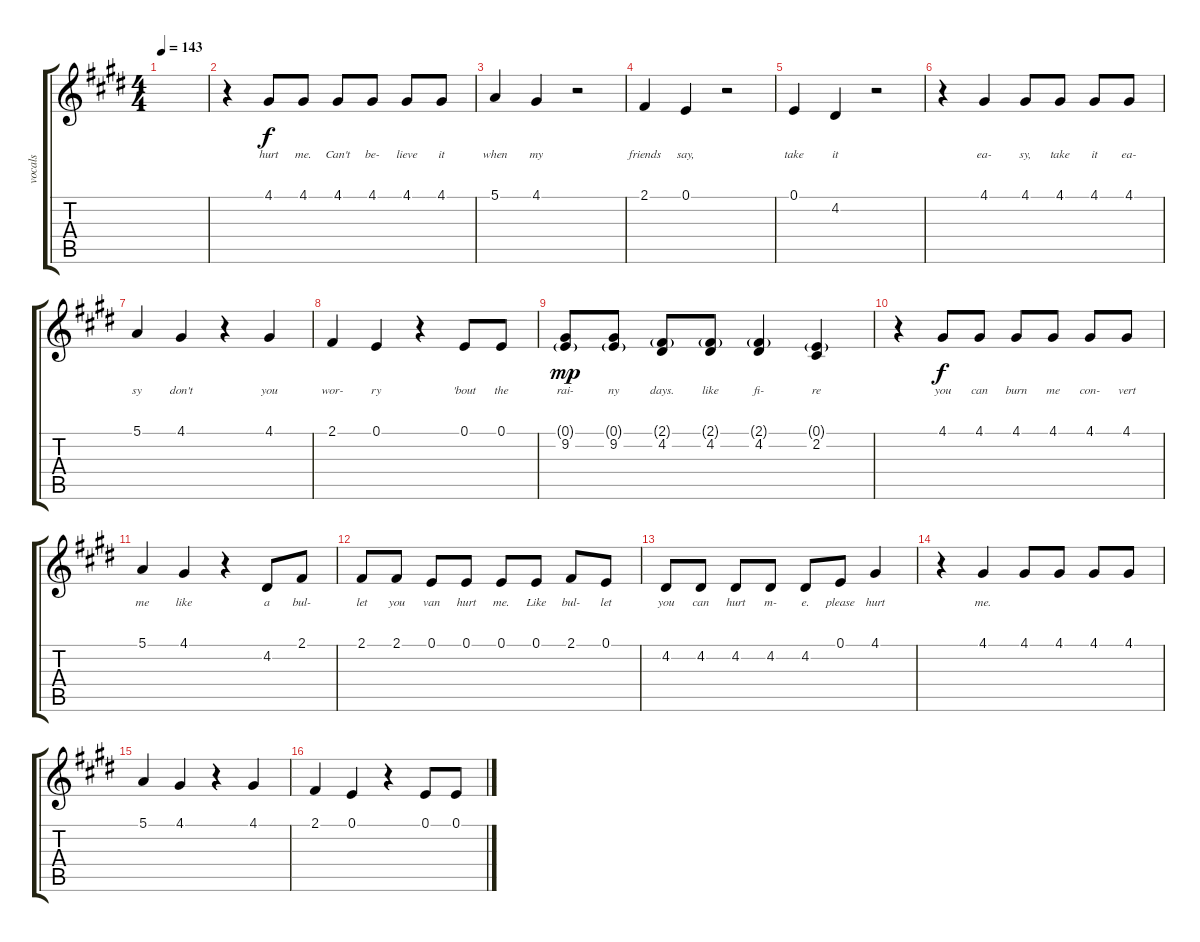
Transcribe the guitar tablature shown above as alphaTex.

\track ("vocals" "vocals") {instrument bassoon}
\staff {score tabs}
\tuning (E4 B3 G3 D3 A2 E2) {hide}
\ts (4 4)
\tempo 143
\clef g2
\ks c#minor
|
r.4 4.1.8{lyrics (0 "hurt") lyrics (1 "") lyrics (2 "") lyrics (3 "") lyrics (4 "")} 4.1.8{lyrics (0 "me.") lyrics (1 "") lyrics (2 "") lyrics (3 "") lyrics (4 "")} 4.1.8{lyrics (0 "Can't") lyrics (1 "") lyrics (2 "") lyrics (3 "") lyrics (4 "")} 4.1.8{lyrics (0 "be-") lyrics (1 "") lyrics (2 "") lyrics (3 "") lyrics (4 "")} 4.1.8{lyrics (0 "lieve") lyrics (1 "") lyrics (2 "") lyrics (3 "") lyrics (4 "")} 4.1.8{lyrics (0 "it") lyrics (1 "") lyrics (2 "") lyrics (3 "") lyrics (4 "")} |
5.1.4{lyrics (0 "when") lyrics (1 "") lyrics (2 "") lyrics (3 "") lyrics (4 "")} 4.1.4{lyrics (0 "my") lyrics (1 "") lyrics (2 "") lyrics (3 "") lyrics (4 "")} r.2 |
2.1.4{lyrics (0 "friends") lyrics (1 "") lyrics (2 "") lyrics (3 "") lyrics (4 "")} 0.1.4{lyrics (0 "say,") lyrics (1 "") lyrics (2 "") lyrics (3 "") lyrics (4 "")} r.2 |
0.1.4{lyrics (0 "take") lyrics (1 "") lyrics (2 "") lyrics (3 "") lyrics (4 "")} 4.2.4{lyrics (0 "it") lyrics (1 "") lyrics (2 "") lyrics (3 "") lyrics (4 "")} r.2 |
r.4 4.1.4{lyrics (0 "ea-") lyrics (1 "") lyrics (2 "") lyrics (3 "") lyrics (4 "")} 4.1.8{lyrics (0 "sy,") lyrics (1 "") lyrics (2 "") lyrics (3 "") lyrics (4 "")} 4.1.8{lyrics (0 "take") lyrics (1 "") lyrics (2 "") lyrics (3 "") lyrics (4 "")} 4.1.8{lyrics (0 "it") lyrics (1 "") lyrics (2 "") lyrics (3 "") lyrics (4 "")} 4.1.8{lyrics (0 "ea-") lyrics (1 "") lyrics (2 "") lyrics (3 "") lyrics (4 "")} |
5.1.4{lyrics (0 "sy") lyrics (1 "") lyrics (2 "") lyrics (3 "") lyrics (4 "")} 4.1.4{lyrics (0 "don't") lyrics (1 "") lyrics (2 "") lyrics (3 "") lyrics (4 "")} r.4 4.1.4{lyrics (0 "you") lyrics (1 "") lyrics (2 "") lyrics (3 "") lyrics (4 "")} |
2.1.4{lyrics (0 "wor-") lyrics (1 "") lyrics (2 "") lyrics (3 "") lyrics (4 "")} 0.1.4{lyrics (0 "ry") lyrics (1 "") lyrics (2 "") lyrics (3 "") lyrics (4 "")} r.4 0.1.8{lyrics (0 "'bout") lyrics (1 "") lyrics (2 "") lyrics (3 "") lyrics (4 "")} 0.1.8{lyrics (0 "the") lyrics (1 "") lyrics (2 "") lyrics (3 "") lyrics (4 "")} |
(0.1{g} 9.2).8{lyrics (0 "rai-") lyrics (1 "") lyrics (2 "") lyrics (3 "") lyrics (4 "") dy mp} (0.1{g} 9.2).8{lyrics (0 "ny") lyrics (1 "") lyrics (2 "") lyrics (3 "") lyrics (4 "")} (2.1{g} 4.2).8{lyrics (0 "days.") lyrics (1 "") lyrics (2 "") lyrics (3 "") lyrics (4 "")} (2.1{g} 4.2).8{lyrics (0 "like") lyrics (1 "") lyrics (2 "") lyrics (3 "") lyrics (4 "")} (2.1{g} 4.2).4{lyrics (0 "fi-") lyrics (1 "") lyrics (2 "") lyrics (3 "") lyrics (4 "")} (0.1{g} 2.2).4{lyrics (0 "re") lyrics (1 "") lyrics (2 "") lyrics (3 "") lyrics (4 "")} |
r.4 4.1.8{lyrics (0 "you") lyrics (1 "") lyrics (2 "") lyrics (3 "") lyrics (4 "") dy f} 4.1.8{lyrics (0 "can") lyrics (1 "") lyrics (2 "") lyrics (3 "") lyrics (4 "")} 4.1.8{lyrics (0 "burn") lyrics (1 "") lyrics (2 "") lyrics (3 "") lyrics (4 "")} 4.1.8{lyrics (0 "me") lyrics (1 "") lyrics (2 "") lyrics (3 "") lyrics (4 "")} 4.1.8{lyrics (0 "con-") lyrics (1 "") lyrics (2 "") lyrics (3 "") lyrics (4 "")} 4.1.8{lyrics (0 "vert") lyrics (1 "") lyrics (2 "") lyrics (3 "") lyrics (4 "")} |
5.1.4{lyrics (0 "me") lyrics (1 "") lyrics (2 "") lyrics (3 "") lyrics (4 "")} 4.1.4{lyrics (0 "like") lyrics (1 "") lyrics (2 "") lyrics (3 "") lyrics (4 "")} r.4 4.2.8{lyrics (0 "a") lyrics (1 "") lyrics (2 "") lyrics (3 "") lyrics (4 "")} 2.1.8{lyrics (0 "bul-") lyrics (1 "") lyrics (2 "") lyrics (3 "") lyrics (4 "")} |
2.1.8{lyrics (0 "let") lyrics (1 "") lyrics (2 "") lyrics (3 "") lyrics (4 "")} 2.1.8{lyrics (0 "you") lyrics (1 "") lyrics (2 "") lyrics (3 "") lyrics (4 "")} 0.1.8{lyrics (0 "van") lyrics (1 "") lyrics (2 "") lyrics (3 "") lyrics (4 "")} 0.1.8{lyrics (0 "hurt") lyrics (1 "") lyrics (2 "") lyrics (3 "") lyrics (4 "")} 0.1.8{lyrics (0 "me.") lyrics (1 "") lyrics (2 "") lyrics (3 "") lyrics (4 "")} 0.1.8{lyrics (0 "Like") lyrics (1 "") lyrics (2 "") lyrics (3 "") lyrics (4 "")} 2.1.8{lyrics (0 "bul-") lyrics (1 "") lyrics (2 "") lyrics (3 "") lyrics (4 "")} 0.1.8{lyrics (0 "let") lyrics (1 "") lyrics (2 "") lyrics (3 "") lyrics (4 "")} |
4.2.8{lyrics (0 "you") lyrics (1 "") lyrics (2 "") lyrics (3 "") lyrics (4 "")} 4.2.8{lyrics (0 "can") lyrics (1 "") lyrics (2 "") lyrics (3 "") lyrics (4 "")} 4.2.8{lyrics (0 "hurt") lyrics (1 "") lyrics (2 "") lyrics (3 "") lyrics (4 "")} 4.2.8{lyrics (0 "m-") lyrics (1 "") lyrics (2 "") lyrics (3 "") lyrics (4 "")} 4.2.8{lyrics (0 "e.") lyrics (1 "") lyrics (2 "") lyrics (3 "") lyrics (4 "")} 0.1.8{lyrics (0 "please") lyrics (1 "") lyrics (2 "") lyrics (3 "") lyrics (4 "")} 4.1.4{lyrics (0 "hurt") lyrics (1 "") lyrics (2 "") lyrics (3 "") lyrics (4 "")} |
r.4 4.1.4{lyrics (0 "me.") lyrics (1 "") lyrics (2 "") lyrics (3 "") lyrics (4 "")} 4.1.8{lyrics (0 "") lyrics (1 "") lyrics (2 "") lyrics (3 "") lyrics (4 "")} 4.1.8{lyrics (0 "") lyrics (1 "") lyrics (2 "") lyrics (3 "") lyrics (4 "")} 4.1.8{lyrics (0 "") lyrics (1 "") lyrics (2 "") lyrics (3 "") lyrics (4 "")} 4.1.8 |
5.1.4 4.1.4 r.4 4.1.4 |
2.1.4 0.1.4 r.4 0.1.8 0.1.8
